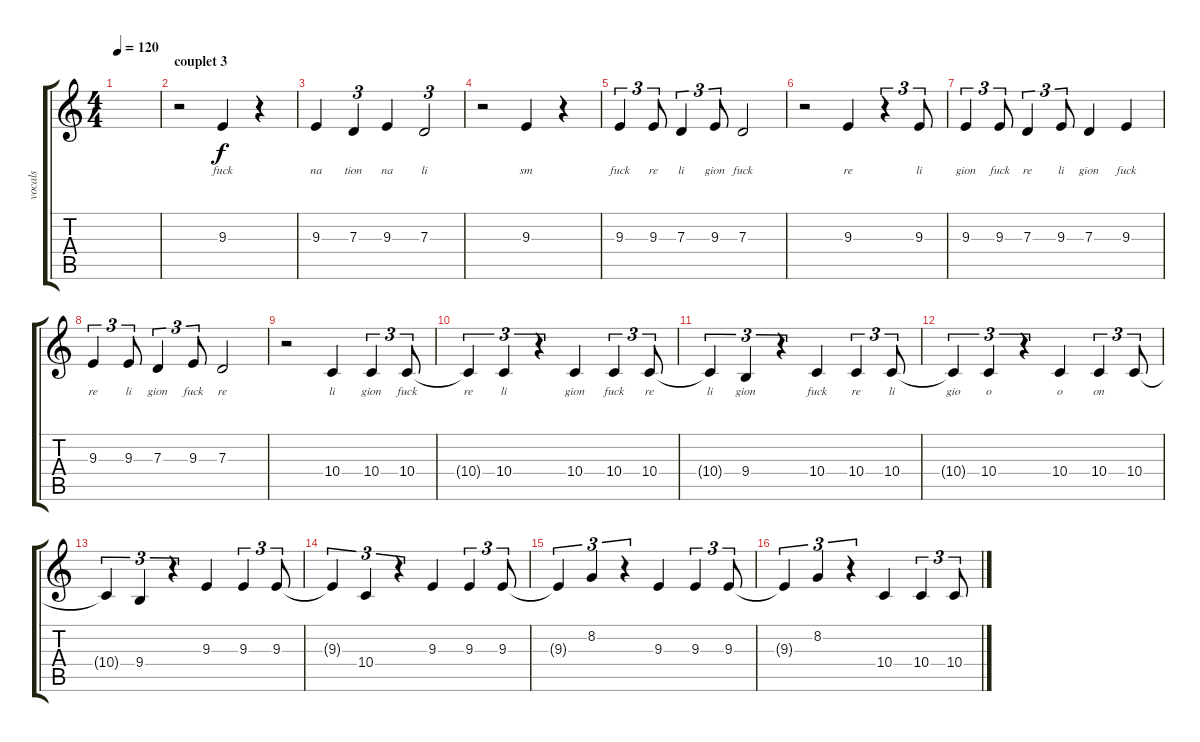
\track ("vocals" "vocals") {instrument flute}
\staff {score tabs}
\tuning (E4 B3 G3 D3 A2 E2) {hide}
\ts (4 4)
\tempo 120
\clef g2
\ks c
|
\section ("" "couplet 3")
r.2 9.3.4{lyrics (0 "fuck") lyrics (1 "") lyrics (2 "") lyrics (3 "") lyrics (4 "")} r.4 |
9.3.4{lyrics (0 "na") lyrics (1 "") lyrics (2 "") lyrics (3 "") lyrics (4 "")} 7.3.4{tu (3 2) lyrics (0 "tion") lyrics (1 "") lyrics (2 "") lyrics (3 "") lyrics (4 "")} 9.3.4{lyrics (0 "na") lyrics (1 "") lyrics (2 "") lyrics (3 "") lyrics (4 "")} 7.3.2{tu (3 2) lyrics (0 "li") lyrics (1 "") lyrics (2 "") lyrics (3 "") lyrics (4 "")} |
r.2 9.3.4{lyrics (0 "sm") lyrics (1 "") lyrics (2 "") lyrics (3 "") lyrics (4 "")} r.4 |
9.3.4{tu (3 2) lyrics (0 "fuck") lyrics (1 "") lyrics (2 "") lyrics (3 "") lyrics (4 "")} 9.3.8{tu (3 2) lyrics (0 "re") lyrics (1 "") lyrics (2 "") lyrics (3 "") lyrics (4 "")} 7.3.4{tu (3 2) lyrics (0 "li") lyrics (1 "") lyrics (2 "") lyrics (3 "") lyrics (4 "")} 9.3.8{tu (3 2) lyrics (0 "gion") lyrics (1 "") lyrics (2 "") lyrics (3 "") lyrics (4 "")} 7.3.2{lyrics (0 "fuck") lyrics (1 "") lyrics (2 "") lyrics (3 "") lyrics (4 "")} |
r.2 9.3.4{lyrics (0 "re") lyrics (1 "") lyrics (2 "") lyrics (3 "") lyrics (4 "")} r.4{tu (3 2)} 9.3.8{tu (3 2) lyrics (0 "li") lyrics (1 "") lyrics (2 "") lyrics (3 "") lyrics (4 "")} |
9.3.4{tu (3 2) lyrics (0 "gion") lyrics (1 "") lyrics (2 "") lyrics (3 "") lyrics (4 "")} 9.3.8{tu (3 2) lyrics (0 "fuck") lyrics (1 "") lyrics (2 "") lyrics (3 "") lyrics (4 "")} 7.3.4{tu (3 2) lyrics (0 "re") lyrics (1 "") lyrics (2 "") lyrics (3 "") lyrics (4 "")} 9.3.8{tu (3 2) lyrics (0 "li") lyrics (1 "") lyrics (2 "") lyrics (3 "") lyrics (4 "")} 7.3.4{lyrics (0 "gion") lyrics (1 "") lyrics (2 "") lyrics (3 "") lyrics (4 "")} 9.3.4{lyrics (0 "fuck") lyrics (1 "") lyrics (2 "") lyrics (3 "") lyrics (4 "")} |
9.3.4{tu (3 2) lyrics (0 "re") lyrics (1 "") lyrics (2 "") lyrics (3 "") lyrics (4 "")} 9.3.8{tu (3 2) lyrics (0 "li") lyrics (1 "") lyrics (2 "") lyrics (3 "") lyrics (4 "")} 7.3.4{tu (3 2) lyrics (0 "gion") lyrics (1 "") lyrics (2 "") lyrics (3 "") lyrics (4 "")} 9.3.8{tu (3 2) lyrics (0 "fuck") lyrics (1 "") lyrics (2 "") lyrics (3 "") lyrics (4 "")} 7.3.2{lyrics (0 "re") lyrics (1 "") lyrics (2 "") lyrics (3 "") lyrics (4 "")} |
r.2 10.4.4{lyrics (0 "li") lyrics (1 "") lyrics (2 "") lyrics (3 "") lyrics (4 "")} 10.4.4{tu (3 2) lyrics (0 "gion") lyrics (1 "") lyrics (2 "") lyrics (3 "") lyrics (4 "")} 10.4.8{tu (3 2) lyrics (0 "fuck") lyrics (1 "") lyrics (2 "") lyrics (3 "") lyrics (4 "")} |
10.4{t}.4{tu (3 2) lyrics (0 "re") lyrics (1 "") lyrics (2 "") lyrics (3 "") lyrics (4 "")} 10.4.4{tu (3 2) lyrics (0 "li") lyrics (1 "") lyrics (2 "") lyrics (3 "") lyrics (4 "")} r.4{tu (3 2)} 10.4.4{lyrics (0 "gion") lyrics (1 "") lyrics (2 "") lyrics (3 "") lyrics (4 "")} 10.4.4{tu (3 2) lyrics (0 "fuck") lyrics (1 "") lyrics (2 "") lyrics (3 "") lyrics (4 "")} 10.4.8{tu (3 2) lyrics (0 "re") lyrics (1 "") lyrics (2 "") lyrics (3 "") lyrics (4 "")} |
10.4{t}.4{tu (3 2) lyrics (0 "li") lyrics (1 "") lyrics (2 "") lyrics (3 "") lyrics (4 "")} 9.4.4{tu (3 2) lyrics (0 "gion") lyrics (1 "") lyrics (2 "") lyrics (3 "") lyrics (4 "")} r.4{tu (3 2)} 10.4.4{lyrics (0 "fuck") lyrics (1 "") lyrics (2 "") lyrics (3 "") lyrics (4 "")} 10.4.4{tu (3 2) lyrics (0 "re") lyrics (1 "") lyrics (2 "") lyrics (3 "") lyrics (4 "")} 10.4.8{tu (3 2) lyrics (0 "li") lyrics (1 "") lyrics (2 "") lyrics (3 "") lyrics (4 "")} |
10.4{t}.4{tu (3 2) lyrics (0 "gio") lyrics (1 "") lyrics (2 "") lyrics (3 "") lyrics (4 "")} 10.4.4{tu (3 2) lyrics (0 "o") lyrics (1 "") lyrics (2 "") lyrics (3 "") lyrics (4 "")} r.4{tu (3 2)} 10.4.4{lyrics (0 "o") lyrics (1 "") lyrics (2 "") lyrics (3 "") lyrics (4 "")} 10.4.4{tu (3 2) lyrics (0 "on") lyrics (1 "") lyrics (2 "") lyrics (3 "") lyrics (4 "")} 10.4.8{tu (3 2)} |
10.4{t}.4{tu (3 2)} 9.4.4{tu (3 2)} r.4{tu (3 2)} 9.3.4 9.3.4{tu (3 2)} 9.3.8{tu (3 2)} |
9.3{t}.4{tu (3 2)} 10.4.4{tu (3 2)} r.4{tu (3 2)} 9.3.4 9.3.4{tu (3 2)} 9.3.8{tu (3 2)} |
9.3{t}.4{tu (3 2)} 8.2.4{tu (3 2)} r.4{tu (3 2)} 9.3.4 9.3.4{tu (3 2)} 9.3.8{tu (3 2)} |
9.3{t}.4{tu (3 2)} 8.2.4{tu (3 2)} r.4{tu (3 2)} 10.4.4 10.4.4{tu (3 2)} 10.4.8{tu (3 2)}
